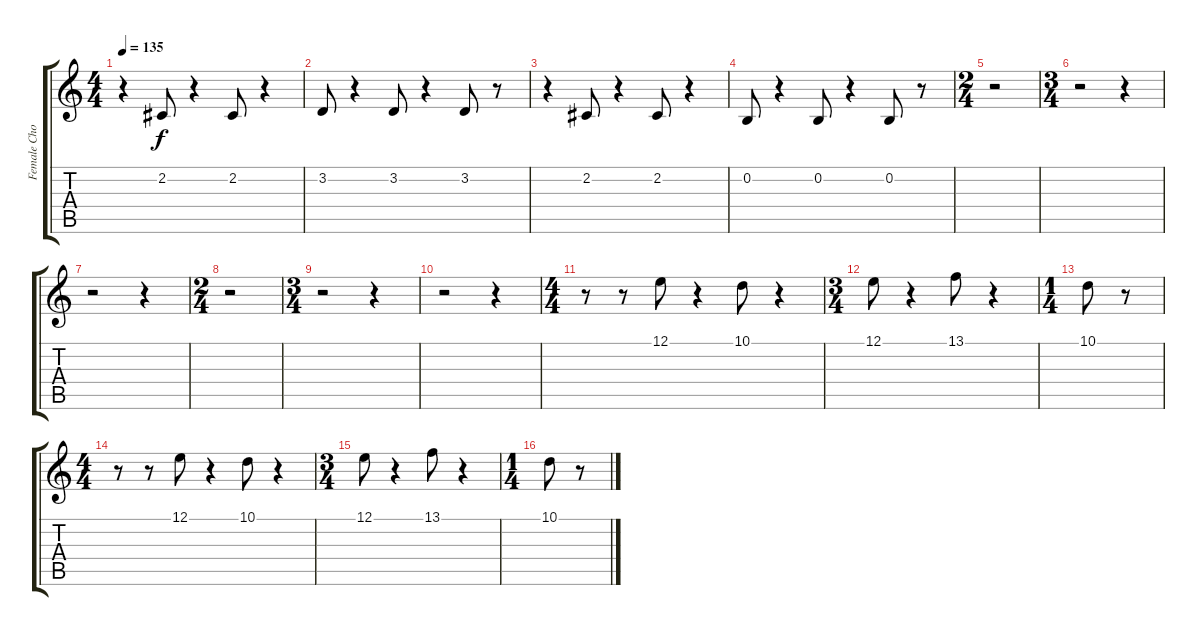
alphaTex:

\track ("Female Choir" "Female Cho") {instrument choiraahs}
\staff {score tabs}
\tuning (E4 B3 G3 D3 A2 E2) {hide}
\ts (4 4)
\tempo 135
\clef g2
\ks c
r.4{dy f} 2.2.8 r.4 2.2.8 r.4 |
3.2.8 r.4 3.2.8 r.4 3.2.8 r.8 |
r.4 2.2.8 r.4 2.2.8 r.4 |
0.2.8 r.4 0.2.8 r.4 0.2.8 r.8 |
\ts (2 4)
r.2 |
\ts (3 4)
r.2 r.4 |
r.2 r.4 |
\ts (2 4)
r.2 |
\ts (3 4)
r.2 r.4 |
r.2 r.4 |
\ts (4 4)
r.8 r.8 12.1.8 r.4 10.1.8 r.4 |
\ts (3 4)
12.1.8 r.4 13.1.8 r.4 |
\ts (1 4)
10.1.8 r.8 |
\ts (4 4)
r.8 r.8 12.1.8 r.4 10.1.8 r.4 |
\ts (3 4)
12.1.8 r.4 13.1.8 r.4 |
\ts (1 4)
10.1.8 r.8
